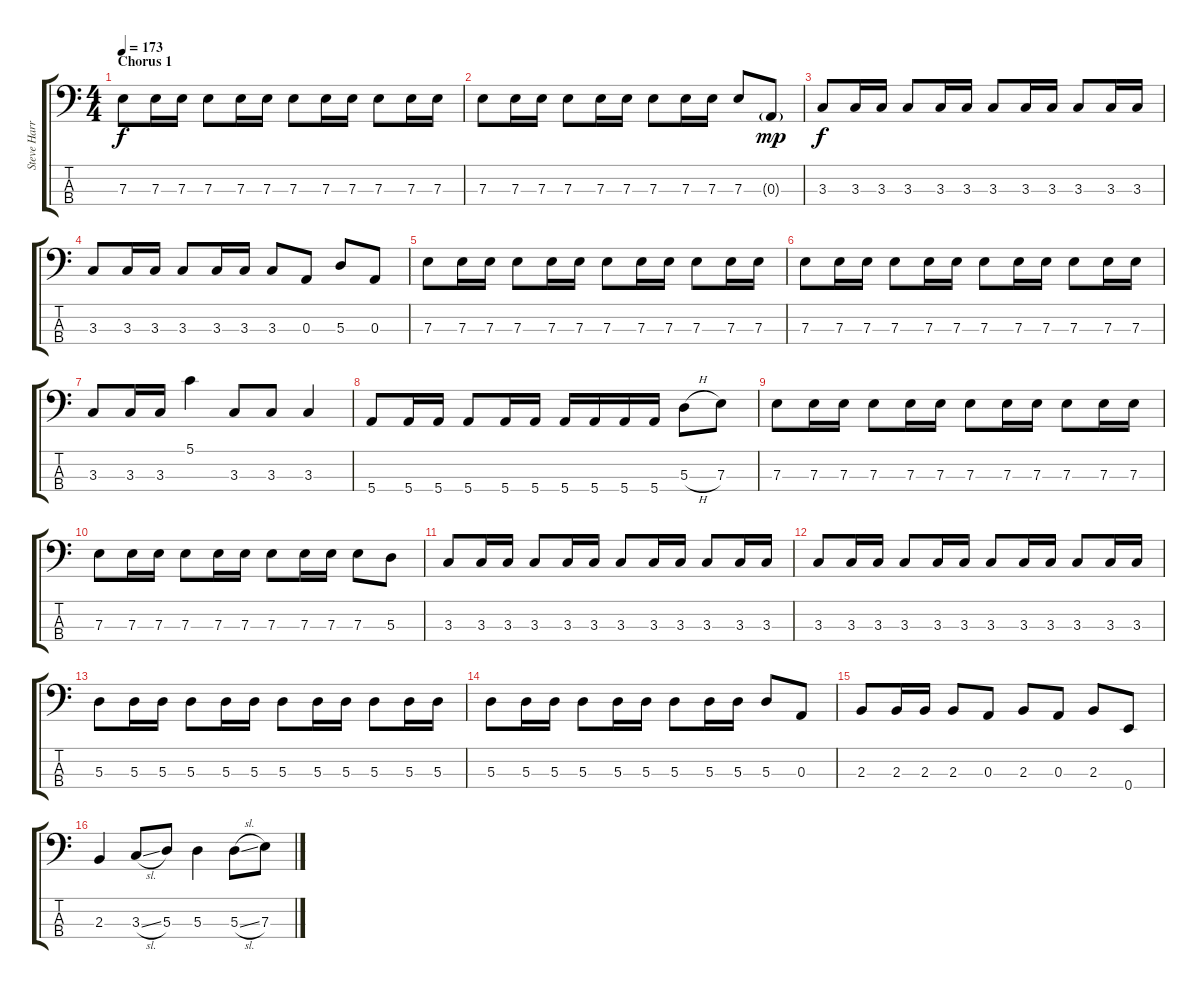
\track ("Steve Harris" "Steve Harr") {instrument electricbassfinger}
\staff {score tabs}
\tuning (G2 D2 A1 E1) {hide}
\ts (4 4)
\section ("" "Chorus 1")
\tempo 173
\clef f4
\ks c
7.3.8{dy f} 7.3.16 7.3.16 7.3.8 7.3.16 7.3.16 7.3.8 7.3.16 7.3.16 7.3.8 7.3.16 7.3.16 |
7.3.8 7.3.16 7.3.16 7.3.8 7.3.16 7.3.16 7.3.8 7.3.16 7.3.16 7.3.8 0.3{g}.8{dy mp} |
3.3.8{dy f} 3.3.16 3.3.16 3.3.8 3.3.16 3.3.16 3.3.8 3.3.16 3.3.16 3.3.8 3.3.16 3.3.16 |
3.3.8 3.3.16 3.3.16 3.3.8 3.3.16 3.3.16 3.3.8 0.3.8 5.3.8 0.3.8 |
7.3.8 7.3.16 7.3.16 7.3.8 7.3.16 7.3.16 7.3.8 7.3.16 7.3.16 7.3.8 7.3.16 7.3.16 |
7.3.8 7.3.16 7.3.16 7.3.8 7.3.16 7.3.16 7.3.8 7.3.16 7.3.16 7.3.8 7.3.16 7.3.16 |
3.3.8 3.3.16 3.3.16 5.1.4 3.3.8 3.3.8 3.3.4 |
5.4.8 5.4.16 5.4.16 5.4.8 5.4.16 5.4.16 5.4.16 5.4.16 5.4.16 5.4.16 5.3{h}.8 7.3.8 |
7.3.8 7.3.16 7.3.16 7.3.8 7.3.16 7.3.16 7.3.8 7.3.16 7.3.16 7.3.8 7.3.16 7.3.16 |
7.3.8 7.3.16 7.3.16 7.3.8 7.3.16 7.3.16 7.3.8 7.3.16 7.3.16 7.3.8 5.3.8 |
3.3.8 3.3.16 3.3.16 3.3.8 3.3.16 3.3.16 3.3.8 3.3.16 3.3.16 3.3.8 3.3.16 3.3.16 |
3.3.8 3.3.16 3.3.16 3.3.8 3.3.16 3.3.16 3.3.8 3.3.16 3.3.16 3.3.8 3.3.16 3.3.16 |
5.3.8 5.3.16 5.3.16 5.3.8 5.3.16 5.3.16 5.3.8 5.3.16 5.3.16 5.3.8 5.3.16 5.3.16 |
5.3.8 5.3.16 5.3.16 5.3.8 5.3.16 5.3.16 5.3.8 5.3.16 5.3.16 5.3.8 0.3.8 |
2.3.8 2.3.16 2.3.16 2.3.8 0.3.8 2.3.8 0.3.8 2.3.8 0.4.8 |
2.3.4 3.3{sl}.8 5.3.8 5.3.4 5.3{sl}.8 7.3.8
